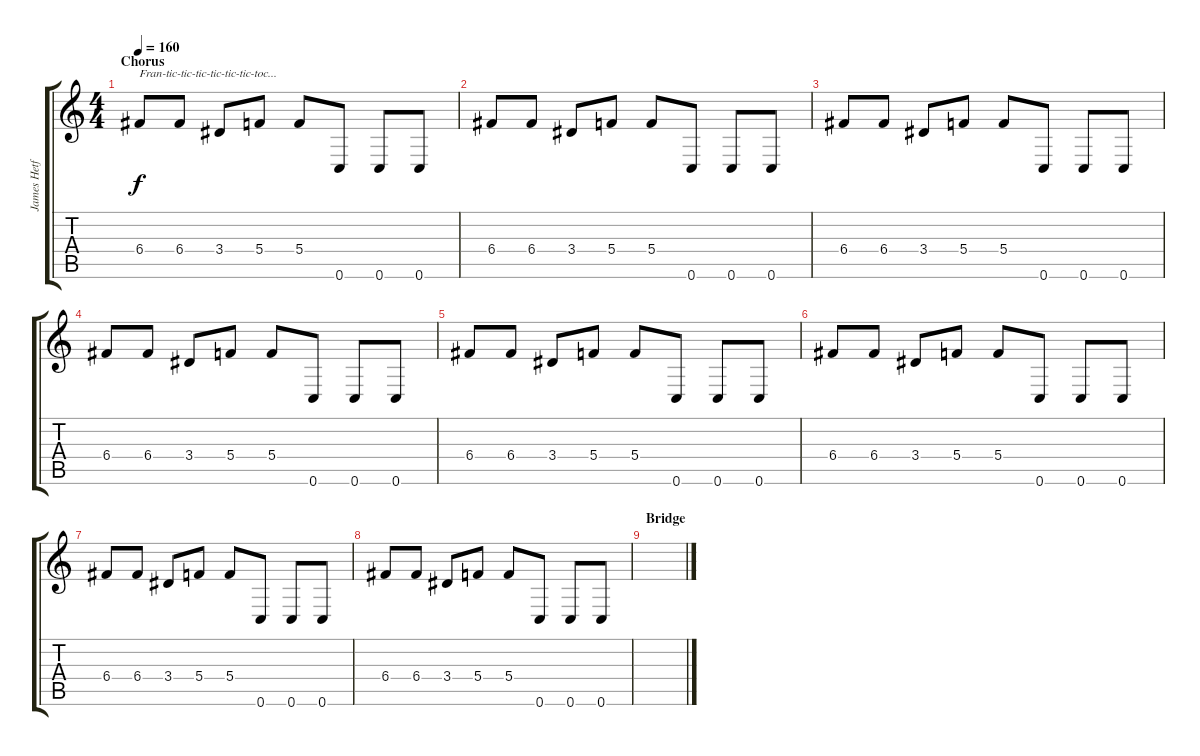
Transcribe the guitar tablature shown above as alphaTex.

\track ("James Hetfield" "James Hetf") {instrument distortionguitar}
\staff {score tabs}
\tuning (D4 A3 F3 C3 G2 C2) {hide}
\ts (4 4)
\section ("" "Chorus")
\tempo 160
\clef g2
\ks c
6.4.8{txt "Fran-tic-tic-tic-tic-tic-tic-toc..." dy f volume 16 instrument distortionguitar} 6.4.8 3.4.8 5.4.8 5.4.8 0.6.8 0.6.8 0.6.8 |
6.4.8 6.4.8 3.4.8 5.4.8 5.4.8 0.6.8 0.6.8 0.6.8 |
6.4.8 6.4.8 3.4.8 5.4.8 5.4.8 0.6.8 0.6.8 0.6.8 |
6.4.8 6.4.8 3.4.8 5.4.8 5.4.8 0.6.8 0.6.8 0.6.8 |
6.4.8 6.4.8 3.4.8 5.4.8 5.4.8 0.6.8 0.6.8 0.6.8 |
6.4.8 6.4.8 3.4.8 5.4.8 5.4.8 0.6.8 0.6.8 0.6.8 |
6.4.8 6.4.8 3.4.8 5.4.8 5.4.8 0.6.8 0.6.8 0.6.8 |
6.4.8 6.4.8 3.4.8 5.4.8 5.4.8 0.6.8 0.6.8 0.6.8 |
\section ("" "Bridge")
